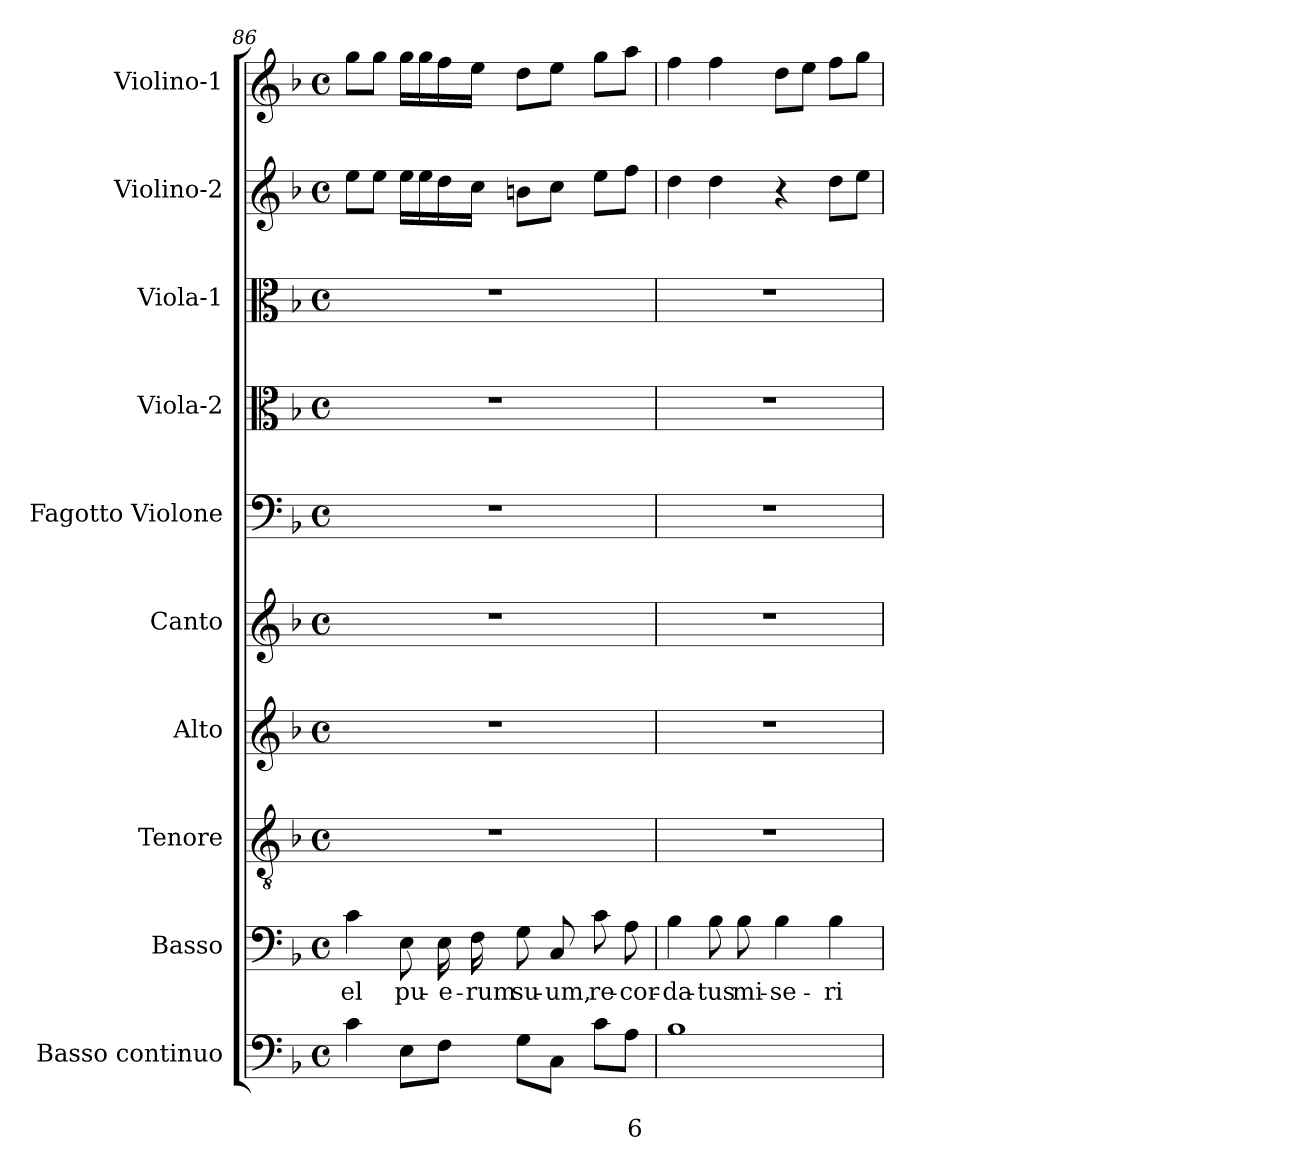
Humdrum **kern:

**kern	**text	**text	**kern	**text	**kern	**kern	**kern	**kern	**kern	**kern	**kern	**kern
*part10	*part10	*part10	*part9	*part9	*part8	*part7	*part6	*part5	*part4	*part3	*part2	*part1
*staff10	*staff10	*staff10	*staff9	*staff9	*staff8	*staff7	*staff6	*staff5	*staff4	*staff3	*staff2	*staff1
*I"Basso continuo	*	*	*I"Basso	*	*I"Tenore	*I"Alto	*I"Canto	*I"Fagotto Violone	*I"Viola-2	*I"Viola-1	*I"Violino-2	*I"Violino-1
!!LO:PB:g=z
*clefF4	*	*	*clefF4	*	*clefGv2	*clefG2	*clefG2	*clefF4	*clefC3	*clefC3	*clefG2	*clefG2
*k[b-]	*	*	*k[b-]	*	*k[b-]	*k[b-]	*k[b-]	*k[b-]	*k[b-]	*k[b-]	*k[b-]	*k[b-]
*F:	*	*	*F:	*	*F:	*F:	*F:	*F:	*F:	*F:	*F:	*F:
*M4/4	*	*	*M4/4	*	*M4/4	*M4/4	*M4/4	*M4/4	*M4/4	*M4/4	*M4/4	*M4/4
*met(c)	*	*	*met(c)	*	*met(c)	*met(c)	*met(c)	*met(c)	*met(c)	*met(c)	*met(c)	*met(c)
=86	=86	=86	=86	=86	=86	=86	=86	=86	=86	=86	=86	=86
!	!	!	!	!LO:LY:b	!	!	!	!	!	!	!	!
4c\	.	.	4c\	-el	1r	1r	1r	1r	1r	1r	8ee\L	8gg\L
.	.	.	.	.	.	.	.	.	.	.	8ee\J	8gg\J
!	!	!	!	!LO:LY:b	!	!	!	!	!	!	!	!
8E\L	.	.	8E\	pu-	.	.	.	.	.	.	16ee\LL	16gg\LL
.	.	.	.	.	.	.	.	.	.	.	16ee\	16gg\
!	!	!	!	!LO:LY:b	!	!	!	!	!	!	!	!
8F\J	.	.	16E\	-e-	.	.	.	.	.	.	16dd\	16ff\
!	!	!	!	!LO:LY:b	!	!	!	!	!	!	!	!
.	.	.	16F\	-rum	.	.	.	.	.	.	16cc\JJ	16ee\JJ
!	!	!	!	!LO:LY:b	!	!	!	!	!	!	!	!
8G\L	.	.	8G\	su-	.	.	.	.	.	.	8bn\L	8dd\L
!	!	!	!	!LO:LY:b	!	!	!	!	!	!	!	!
8C\J	.	.	8C/	-um,	.	.	.	.	.	.	8cc\J	8ee\J
!	!	!	!	!LO:LY:b	!	!	!	!	!	!	!	!
8c\L	.	.	8c\	re-	.	.	.	.	.	.	8ee\L	8gg\L
!	!	!LO:LY:b	!	!	!	!	!	!	!	!	!	!
!	!	!	!	!LO:LY:b	!	!	!	!	!	!	!	!
8A\J	.	6	8A\	-cor-	.	.	.	.	.	.	8ff\J	8aa\J
=87	=87	=87	=87	=87	=87	=87	=87	=87	=87	=87	=87	=87
!	!	!	!	!LO:LY:b	!	!	!	!	!	!	!	!
1B-	.	.	4B-\	-da-	1r	1r	1r	1r	1r	1r	4dd\	4ff\
!	!	!	!	!LO:LY:b	!	!	!	!	!	!	!	!
.	.	.	8B-\	-tus	.	.	.	.	.	.	4dd\	4ff\
!	!	!	!	!LO:LY:b	!	!	!	!	!	!	!	!
.	.	.	8B-\	mi-	.	.	.	.	.	.	.	.
!	!	!	!	!LO:LY:b	!	!	!	!	!	!	!	!
.	.	.	4B-\	-se-	.	.	.	.	.	.	4r	8dd\L
.	.	.	.	.	.	.	.	.	.	.	.	8ee\J
!	!	!	!	!LO:LY:b	!	!	!	!	!	!	!	!
.	.	.	4B-\	-ri-	.	.	.	.	.	.	8dd\L	8ff\L
.	.	.	.	.	.	.	.	.	.	.	8ee\J	8gg\J
=	=	=	=	=	=	=	=	=	=	=	=	=
*-	*-	*-	*-	*-	*-	*-	*-	*-	*-	*-	*-	*-
